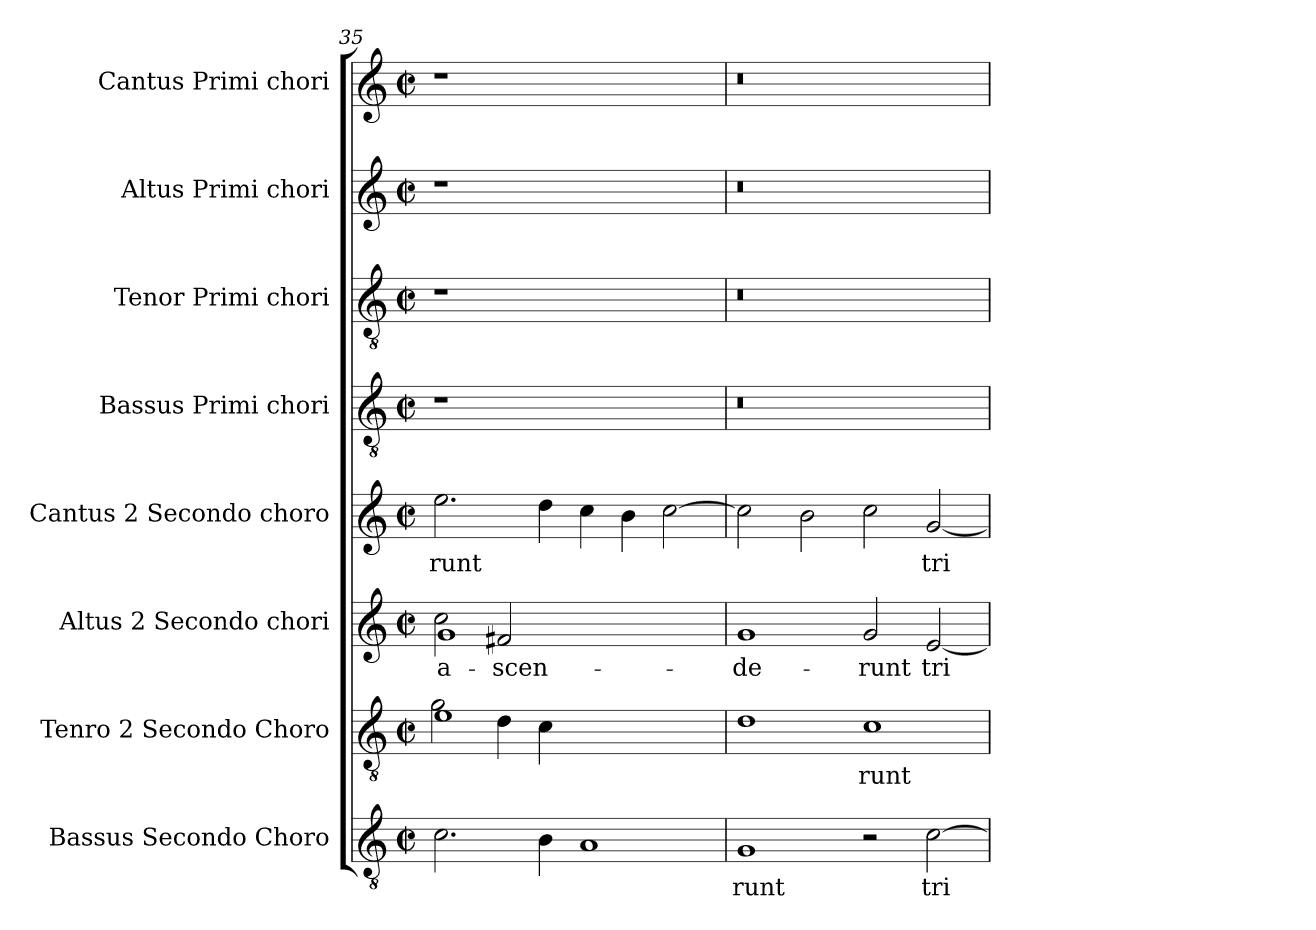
**kern	**text	**kern	**text	**kern	**text	**kern	**text	**kern	**kern	**kern	**kern
*part8	*part8	*part7	*part7	*part6	*part6	*part5	*part5	*part4	*part3	*part2	*part1
*staff8	*staff8	*staff7	*staff7	*staff6	*staff6	*staff5	*staff5	*staff4	*staff3	*staff2	*staff1
*I"Bassus  Secondo Choro	*	*I"Tenro 2  Secondo Choro	*	*I"Altus 2  Secondo chori	*	*I"Cantus 2  Secondo choro	*	*I"Bassus  Primi chori	*I"Tenor  Primi chori	*I"Altus  Primi chori	*I"Cantus  Primi chori
*I'Ch	*	*I'Ch	*	*I'Ch	*	*I'Ch	*	*I'Ch	*I'Ch	*I'Ch	*I'Ch
!!LO:PB:g=z
*clefGv2	*	*clefGv2	*	*clefG2	*	*clefG2	*	*clefGv2	*clefGv2	*clefG2	*clefG2
*	*	*	*	*	*	*	*	*	*	*k[]	*
*	*	*	*	*	*	*	*	*	*	*C:	*
*M2/2	*	*M2/2	*	*M2/2	*	*M2/2	*	*M2/2	*M2/2	*M2/2	*M2/2
*met(c|)	*	*met(c|)	*	*met(c|)	*	*met(c|)	*	*met(c|)	*met(c|)	*met(c|)	*met(c|)
=35	=35	=35	=35	=35	=35	=35	=35	=35	=35	=35	=35
*	*	*^	*	*	*	*	*	*	*	*	*
!	!	!	!	!	!	!LO:LY:b:cj	!	!	!	!	!	!
*	*	*	*	*	*^	*	*	*	*	*	*	*
!	!	!	!	!	!	!	!LO:LY:b:rj	!	!LO:LY:b:cj	!	!	!	!
2.c\	.	1e	2g\	.	2cc\	1g	a-	2.ee\	-runt	1r	1r	1r	1r
!	!	!	!	!	!	!	!LO:LY:b:cj	!	!	!	!	!	!
.	.	.	4d\	.	2f#X/	.	-scen-	.	.	.	.	.	.
4B\	.	.	4c\	.	.	.	.	4dd\	.	.	.	.	.
1A	.	1ryy	1ryy	.	1ryy	1ryy	.	4cc\	.	1ryy	1ryy	1ryy	1ryy
.	.	.	.	.	.	.	.	4b\	.	.	.	.	.
.	.	.	.	.	.	.	.	[>2cc\	.	.	.	.	.
*	*	*v	*v	*	*	*	*	*	*	*	*	*	*
*	*	*	*	*v	*v	*	*	*	*	*	*	*
=36	=36	=36	=36	=36	=36	=36	=36	=36	=36	=36	=36
!	!LO:LY:b:cj	!	!	!	!LO:LY:b:cj	!	!	!	!	!	!
1G	-runt	1d	.	1g	-de-	2cc\]	.	0r	0r	0r	0r
.	.	.	.	.	.	2b\	.	.	.	.	.
!	!	!	!LO:LY:b:cj	!	!LO:LY:b:cj	!	!	!	!	!	!
2r	.	1c	-runt	2g/	-runt	2cc\	.	.	.	.	.
!	!LO:LY:b:cj	!	!	!	!LO:LY:b:cj	!	!LO:LY:b:cj	!	!	!	!
[>2c\	tri-	.	.	[<2e/	tri-	[<2g/	tri-	.	.	.	.
=	=	=	=	=	=	=	=	=	=	=	=
*-	*-	*-	*-	*-	*-	*-	*-	*-	*-	*-	*-
